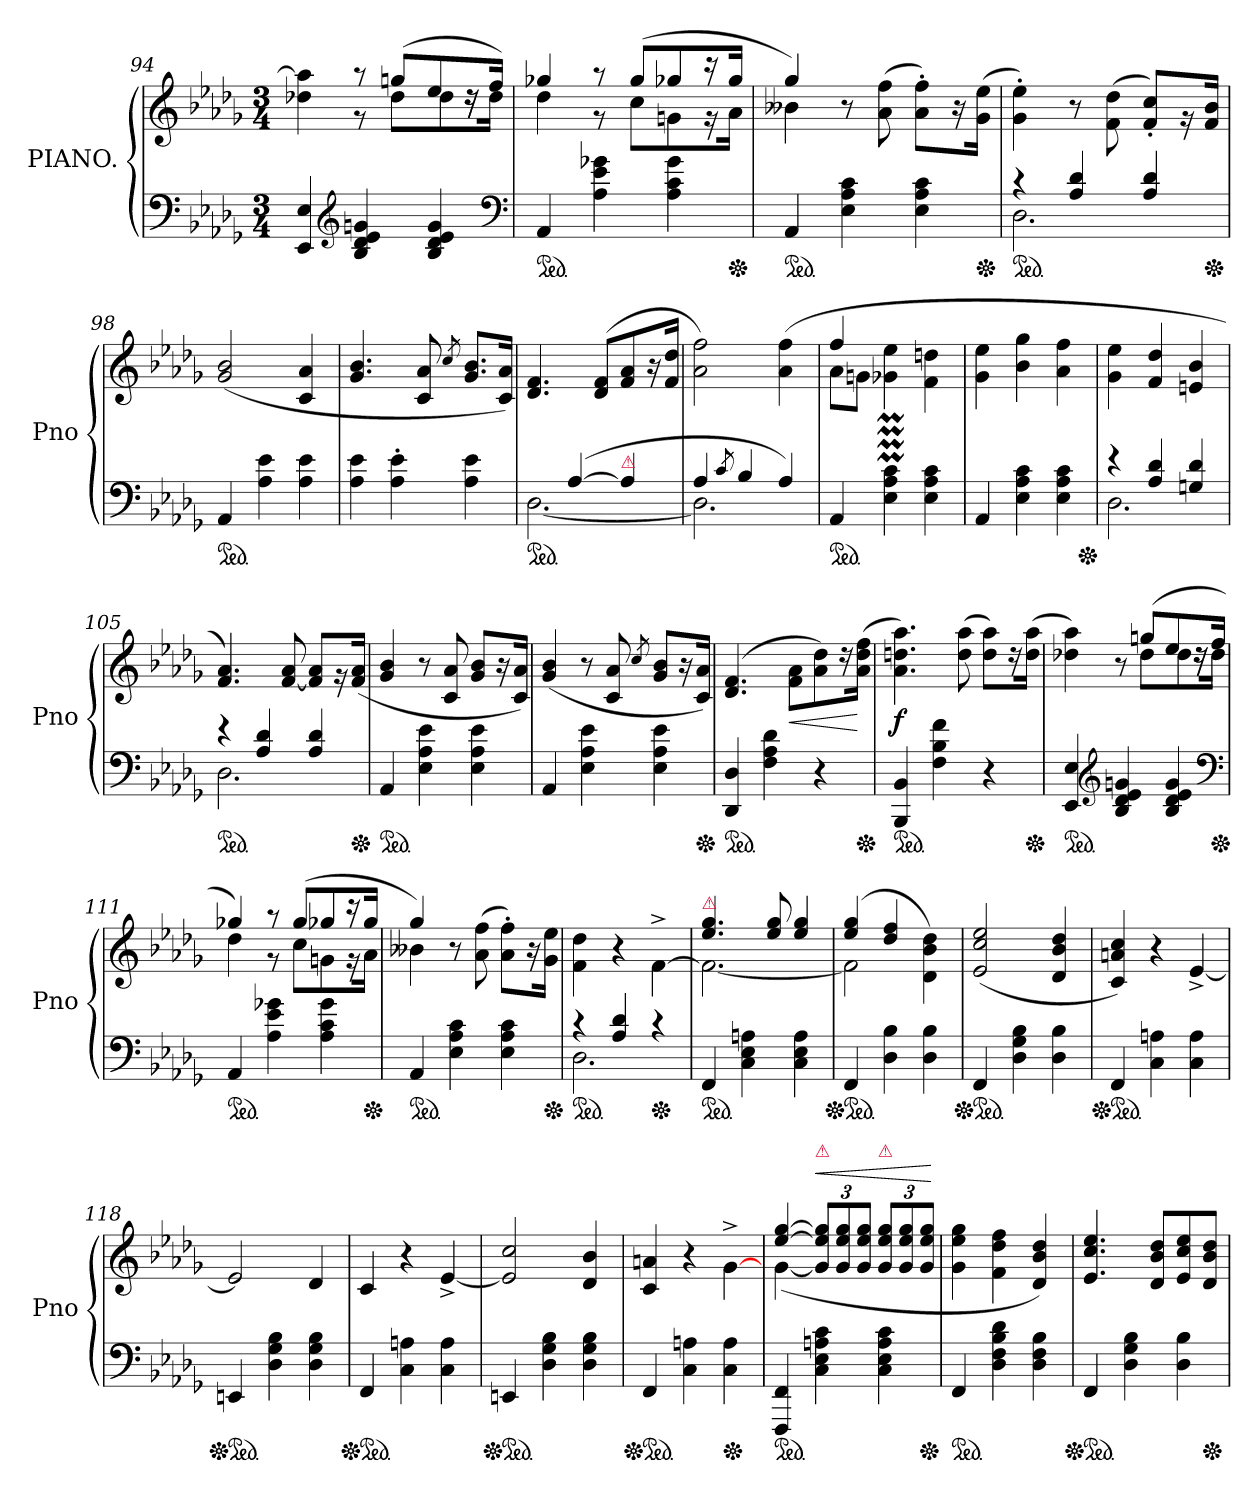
**kern	**kern	**dynam
*part1	*part1	*part1
*staff2	*staff1	*staff1/2
*I"PIANO.	*	*
*I'Pno	*	*
*clefF4	*clefG2	*
*k[b-e-a-d-g-]	*k[b-e-a-d-g-]	*
*M3/4	*M3/4	*
=94	=94	=94
*	*^	*
4EE- 4E-	4ryy	4dd-X 4aa-]	.
*clefG2	*	*	*
4B- 4d- 4e- 4gn	8r	8r	.
.	(>8ggnL	8dd-L	.
4B- 4d- 4e- 4g	8ee-	8dd-	.
.	16rdd	16rdd	.
.	16ffJk)	16dd-Jk	.
*clefF4	*	*	*
=95	=95	=95	=95
*ped	*	*	*
4AA-	4gg-X	4dd-	.
4A- 4e- 4g-X	8r	8r	.
.	(>8gg-L	8ccL	.
4A- 4c 4g-	8gg-X	8gn	.
.	16r	16r	.
*Xped	*	*	*
.	16gg-Jk	16a-Jk	.
=96	=96	=96	=96
*ped	*	*	*
4AA-	4gg-)	4b--X	.
4E- 4A- 4c	2ryy	8r	.
.	.	(>8a- 8ff	.
4E- 4A- 4c	.	8a-'> 8ff'>L)	.
.	.	16r	.
*Xped	*	*	*
.	.	(>16g- 16ee-Jk	.
*	*v	*v	*
=97	=97	=97
*^	*	*
*ped	*	*	*
4r	2.D-	4g-'> 4ee-'>)	.
4A- 4d-	.	8r	.
.	.	(>8f\ 8dd-\	.
4A- 4d-	.	8f'</ 8cc'</L)	.
.	.	16rg	.
*Xped	*	*	*
.	.	16f 16b-Jk	.
*v	*v	*	*
=98	=98	=98
*ped	*	*
4AA-	(<2g- 2b-	.
4A- 4e-	.	.
4A- 4e-	4c 4a-	.
=99	=99	=99
4A- 4e-	4.g- 4.b-	.
4A-' 4e-'	.	.
.	8c 8a-	.
.	8qcc/	.
4A- 4e-	8.g- 8.b-L	.
.	16c 16a-Jk)	.
=100	=100	=100
*^	*	*
*ped	*	*	*
4ryy	[2.D-	4.d- 4.f	.
(>[4A-	.	.	.
.	.	(>8d- 8fL	.
!LO:TX:a:color=crimson:t=⚠	!	!	!
4A-]	.	8f 8a-	.
.	.	16r	.
.	.	16f 16dd-Jk	.
=101	=101	=101	=101
4A-	2.D-]	2a- 2ff)	.
8qc/	.	.	.
4B-	.	.	.
4A-)	.	(>4a- 4ff	.
*v	*v	*	*
=102	=102	=102
*	*^	*
*ped	*	*	*
4AA-	4ff	8a-L	.
.	.	8gnJ	.
4E- 4A- 4c	2ryy	4g-XM 4ee-M	.
4E- 4A- 4c	.	4f\ 4ddn\	.
*	*v	*v	*
=103	=103	=103
4AA-	4g- 4ee-	.
4E- 4A- 4c	4b- 4gg-	.
4E- 4A- 4c	4a- 4ff	.
*Xped	*	*
=104	=104	=104
*^	*	*
4re	2.D-	4g- 4ee-	.
4A- 4d-	.	4f/ 4dd-/	.
4Gn 4d-	.	4en/ 4b-/	.
=105	=105	=105	=105
*ped	*	*	*
4re	2.D-	4.f 4.a-)	.
4A- 4d-	.	.	.
.	.	[8f 8a-	.
4A- 4d-	.	8f] 8a-L	.
.	.	16rg	.
*Xped	*	*	*
.	.	(<16f 16a-Jk	.
*v	*v	*	*
=106	=106	=106
*ped	*	*
4AA-	4g- 4b-	.
4E- 4A- 4e-	8r	.
.	8c 8a-	.
4E- 4A- 4e-	8g- 8b-L	.
.	16r	.
.	16c 16a-Jk)	.
=107	=107	=107
4AA-	(<4g- 4b-	.
4E- 4A- 4e-	8r	.
.	8c 8a-	.
.	8qcc/	.
4E- 4A- 4e-	8g- 8b-L	.
.	16r	.
*Xped	*	*
.	16c 16a-Jk)	.
=108	=108	=108
*ped	*	*
4DD- 4D-	(>4.d-/ 4.f/	.
4F 4A- 4d-	.	.
.	8f 8a-L	<
4r	8a- 8dd-)	.
.	16rdd	.
*Xped	*	*
.	(>16a- 16dd- 16ffJk	[
=109	=109	=109
*ped	*	*
4BBB- 4BB-	4.a- 4.ddn 4.aa-)	f
4F 4B- 4f	.	.
.	(>8dd 8aa-	.
4r	8dd 8aa-L)	.
.	16rdd	.
*Xped	*	*
.	(>16dd 16aa-Jk	.
=110	=110	=110
*	*^	*
*ped	*	*	*
4EE- 4E-	4.ryy	4dd-X 4aa-)	.
*clefG2	*	*	*
4B- 4d- 4e- 4gn	.	8r	.
.	(>8ggnL	8dd-L	.
4B- 4d- 4e- 4g	8ee-	8dd-	.
.	16rdd	16rdd	.
*Xped	*	*	*
.	16ffJk	16dd-Jk	.
*clefF4	*	*	*
=111	=111	=111	=111
*ped	*	*	*
4AA-	4gg-X)	4dd-	.
4A- 4e- 4g-X	8r	8r	.
.	(>8gg-L	8ccL	.
4A- 4c 4g-	8gg-X	8gn	.
.	16r	16r	.
*Xped	*	*	*
.	16gg-Jk	16a-Jk	.
=112	=112	=112	=112
*ped	*	*	*
4AA-	4gg-)	4b--X	.
4E- 4A- 4c	2ryy	8r	.
.	.	(>8a- 8ff	.
4E- 4A- 4c	.	8a-'> 8ff'>L)	.
.	.	16r	.
*Xped	*	*	*
.	.	16g- 16ee-Jk	.
*	*v	*v	*
=113	=113	=113
*^	*	*
*ped	*	*	*
4r	2.D-	4f\ 4dd-\	.
4A- 4d-	.	4r	.
*Xped	*	*	*
4r	.	[<4f^>\	.
*v	*v	*	*
=114	=114	=114
*	*^	*
!	!LO:TX:a:color=crimson:t=⚠	!	!
*ped	*	*	*
4FF	4.ee- 4.gg-	2.f_	.
4C 4E- 4An	.	.	.
.	8ee- 8gg-	.	.
4C 4E- 4A	4ee- 4gg-	.	.
=115	=115	=115	=115
*Xped	*	*	*
*ped	*	*	*
4FF	(>4ee- 4gg-	2f]	.
4D- 4B-	4dd- 4ff	.	.
4D- 4B-	4ryy	4d-\ 4b-\ 4dd-\)	.
*	*v	*v	*
=116	=116	=116
*Xped	*	*
*ped	*	*
4FF	(<2e- 2cc 2ee-	.
4D- 4G- 4B-	.	.
4D- 4B-	4d- 4b- 4dd-	.
=117	=117	=117
*Xped	*	*
*ped	*	*
4FF	4c 4an 4cc)	.
4C 4An	4r	.
4C 4A	[4e-^<	.
=118	=118	=118
*Xped	*	*
*ped	*	*
4EEn	2e-]	.
4D- 4G- 4B-	.	.
4D- 4G- 4B-	4d-	.
=119	=119	=119
*Xped	*	*
*ped	*	*
4FF	4c	.
4C 4An	4r	.
4C 4A	[4e-^<	.
=120	=120	=120
*Xped	*	*
*ped	*	*
4EEn	2e-] 2cc	.
4D- 4G- 4B-	.	.
4D- 4G- 4B-	4d- 4b-	.
=121	=121	=121
*Xped	*	*
*ped	*	*
4FF	4c 4an	.
4C 4An	4r	.
*Xped	*	*
4C 4A	[<4g-^>\	.
=122	=122	=122
*	*^	*
*ped	*	*	*
4FFF 4FF	[4ee- [4gg-	(<[<4g-	.
!	!LO:TX:a:color=crimson:t=⚠	!	!
!	!	!	!LO:HP:a
4C 4E- 4An 4c	12g-]/ 12ee-]/ 12gg-]/L	2ryy	<
.	12g- 12ee- 12gg-	.	.
.	12g- 12ee- 12gg-J	.	.
!	!LO:TX:a:color=crimson:t=⚠	!	!
4C 4E- 4A 4c	12g-/ 12ee-/ 12gg-/L	.	.
.	12g- 12ee- 12gg-	.	.
*Xped	*	*	*
.	12g- 12ee- 12gg-J	.	.
*	*v	*v	*
.	.	[
=123	=123	=123
*ped	*	*
4FF	4g-\ 4ee-\ 4gg-\	.
4D- 4F 4B- 4d-	4f\ 4dd-\ 4ff\	.
4D- 4F 4B-	4d- 4b- 4dd-)	.
=124	=124	=124
*Xped	*	*
*ped	*	*
4FF	4.e- 4.cc 4.ee-	.
4D- 4G- 4B-	.	.
.	8d- 8b- 8dd-L	.
4D- 4B-	8e- 8cc 8ee-	.
*Xped	*	*
.	8d- 8b- 8dd-J	.
=	=	=
*-	*-	*-
